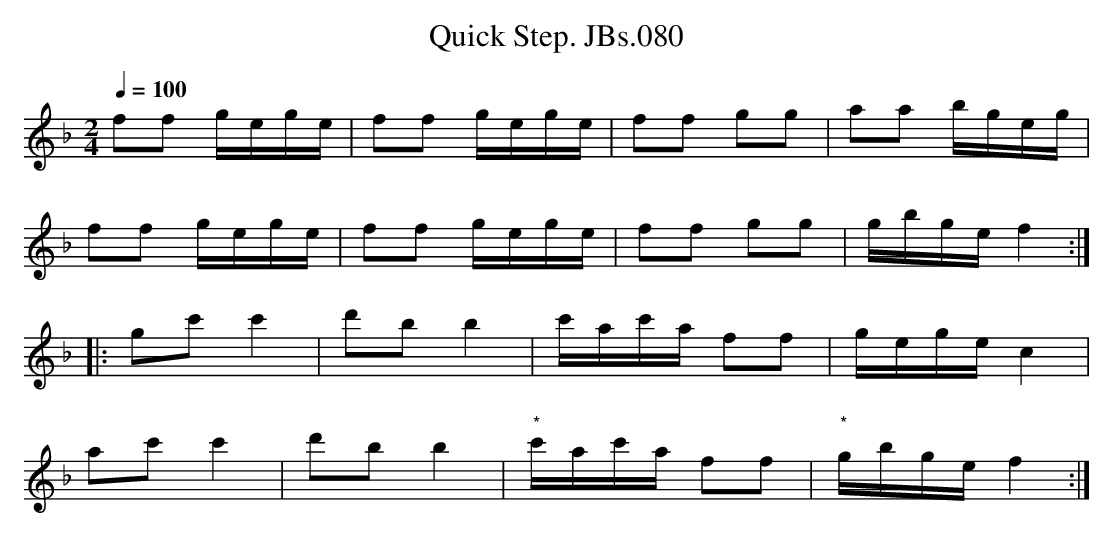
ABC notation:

X:1
T:Quick Step. JBs.080
L:1/16
M:2/4
Q:1/4=100
K:F
f2f2 gege|f2f2 gege|f2f2 g2g2|a2a2 bgeg|!
f2f2 gege|f2f2 gege|f2f2 g2g2|gbge f4:|!
|:g2c'2c'4|d'2b2 b4|c'ac'a f2f2|gege c4|!
a2c'2 c'4|d'2b2 b4|"*"c'ac'a f2f2|"*"gbge f4:|
